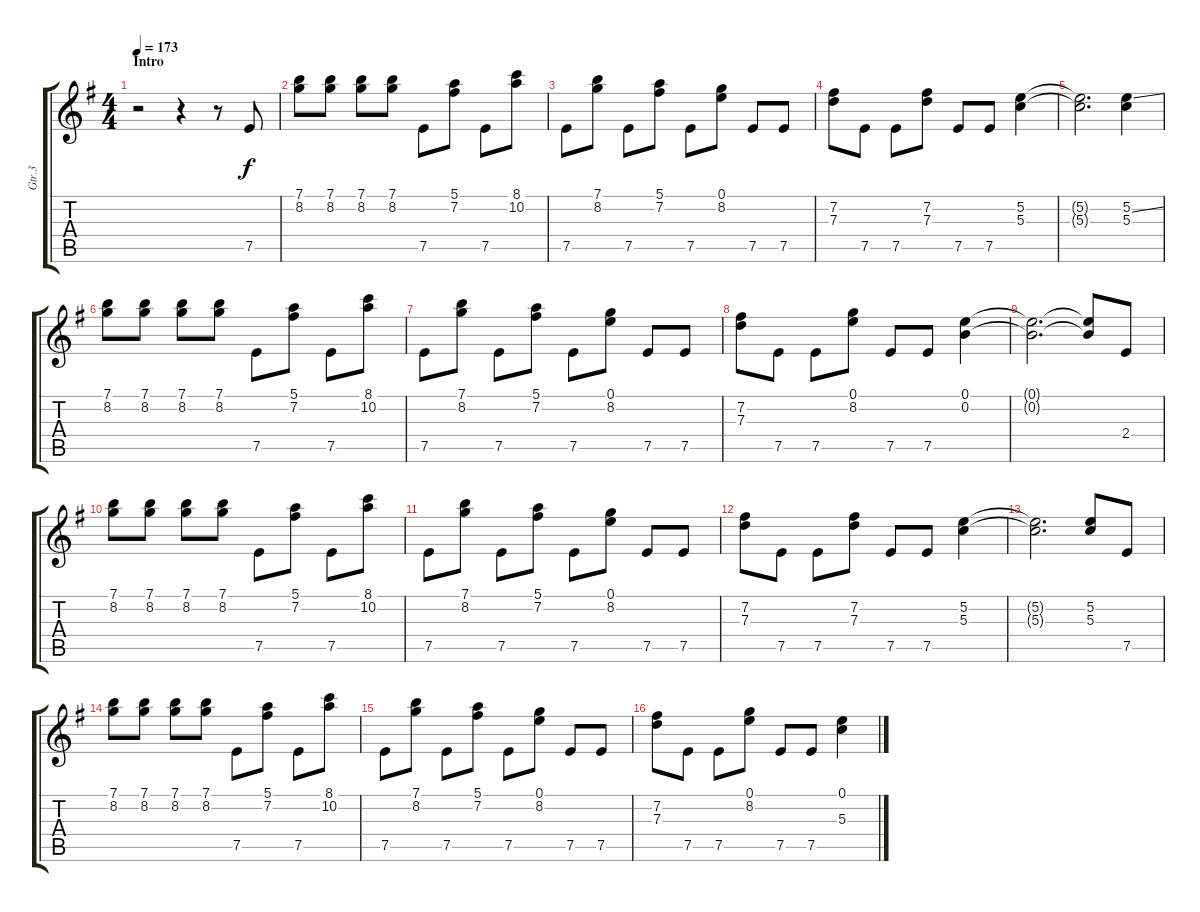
\track ("Gtr.3" "Gtr.3") {instrument electricguitarclean}
\staff {score tabs}
\tuning (E4 B3 G3 D3 A2 E2) {hide}
\ts (4 4)
\section ("" "Intro")
\tempo 173
\clef g2
\ks g
r.2{dy f instrument electricguitarclean} r.4 r.8 7.5.8 |
(7.1 8.2).8 (7.1 8.2).8 (7.1 8.2).8 (7.1 8.2).8 7.5.8 (5.1 7.2).8 7.5.8 (8.1 10.2).8 |
7.5.8 (7.1 8.2).8 7.5.8 (5.1 7.2).8 7.5.8 (0.1 8.2).8 7.5.8 7.5.8 |
(7.2 7.3).8 7.5.8 7.5.8 (7.2 7.3).8 7.5.8 7.5.8 (5.2 5.3).4 |
(5.2{t} 5.3{t}).2{d} (5.2{ss} 5.3).4 |
(7.1 8.2).8 (7.1 8.2).8 (7.1 8.2).8 (7.1 8.2).8 7.5.8 (5.1 7.2).8 7.5.8 (8.1 10.2).8 |
7.5.8 (7.1 8.2).8 7.5.8 (5.1 7.2).8 7.5.8 (0.1 8.2).8 7.5.8 7.5.8 |
(7.2 7.3).8 7.5.8 7.5.8 (0.1 8.2).8 7.5.8 7.5.8 (0.1 0.2).4 |
(0.1{t} 0.2{t}).2{d} (0.1{t} 0.2{t}).8 2.4.8 |
(7.1 8.2).8 (7.1 8.2).8 (7.1 8.2).8 (7.1 8.2).8 7.5.8 (5.1 7.2).8 7.5.8 (8.1 10.2).8 |
7.5.8 (7.1 8.2).8 7.5.8 (5.1 7.2).8 7.5.8 (0.1 8.2).8 7.5.8 7.5.8 |
(7.2 7.3).8 7.5.8 7.5.8 (7.2 7.3).8 7.5.8 7.5.8 (5.2 5.3).4 |
(5.2{t} 5.3{t}).2{d} (5.2 5.3).8 7.5.8 |
(7.1 8.2).8 (7.1 8.2).8 (7.1 8.2).8 (7.1 8.2).8 7.5.8 (5.1 7.2).8 7.5.8 (8.1 10.2).8 |
7.5.8 (7.1 8.2).8 7.5.8 (5.1 7.2).8 7.5.8 (0.1 8.2).8 7.5.8 7.5.8 |
(7.2 7.3).8 7.5.8 7.5.8 (0.1 8.2).8 7.5.8 7.5.8 (0.1 5.3).4
